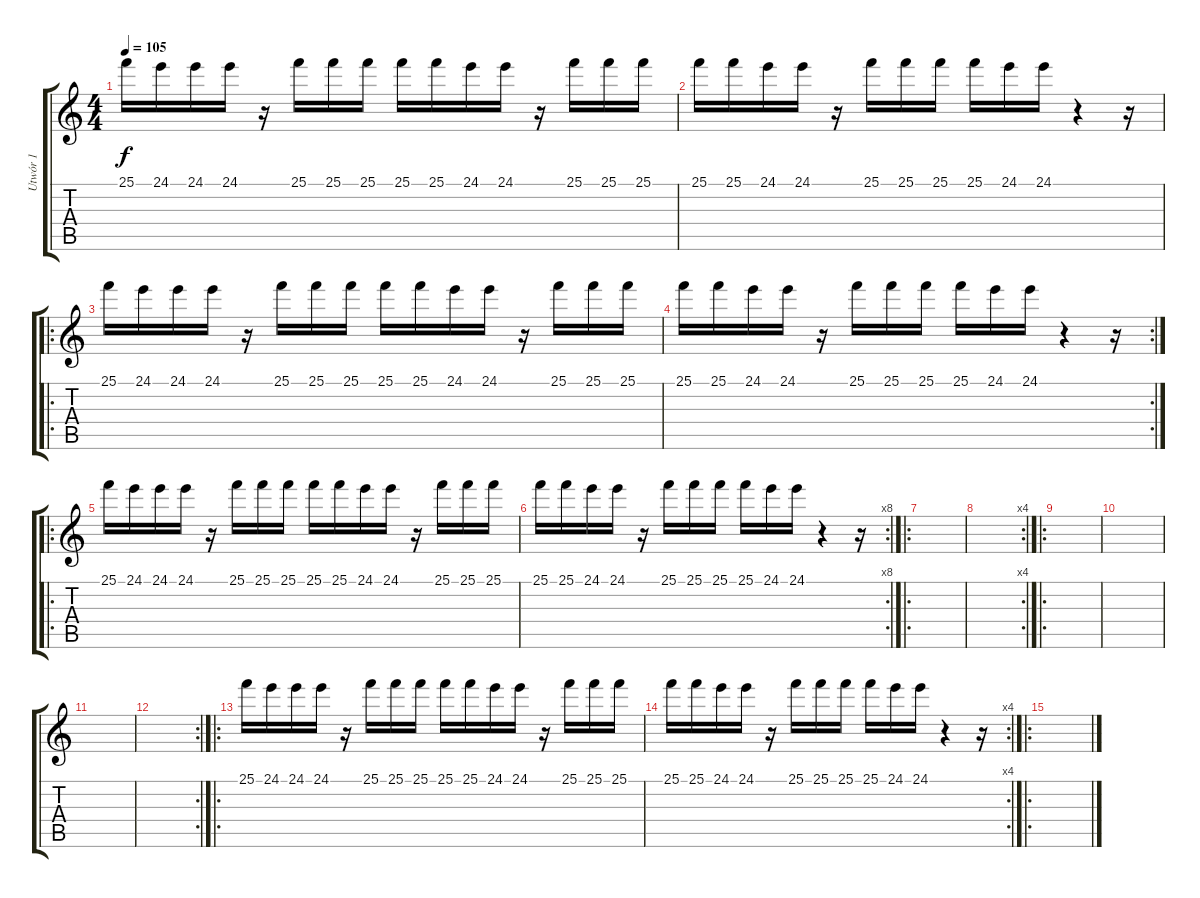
\track ("Utwór 1" "Utwór 1") {instrument tinklebell}
\staff {score tabs}
\tuning (E4 B3 G3 D3 A2 E2) {hide}
\ts (4 4)
\tempo 105
\clef g2
\ks c
25.1.16{dy f instrument tinklebell} 24.1.16 24.1.16 24.1.16 r.16 25.1.16 25.1.16 25.1.16 25.1.16 25.1.16 24.1.16 24.1.16 r.16 25.1.16 25.1.16 25.1.16 |
25.1.16 25.1.16 24.1.16 24.1.16 r.16 25.1.16 25.1.16 25.1.16 25.1.16 24.1.16 24.1.16 r.4 r.16 |
\ro
25.1.16 24.1.16 24.1.16 24.1.16 r.16 25.1.16 25.1.16 25.1.16 25.1.16 25.1.16 24.1.16 24.1.16 r.16 25.1.16 25.1.16 25.1.16 |
\rc 2
25.1.16 25.1.16 24.1.16 24.1.16 r.16 25.1.16 25.1.16 25.1.16 25.1.16 24.1.16 24.1.16 r.4 r.16 |
\ro
25.1.16 24.1.16 24.1.16 24.1.16 r.16 25.1.16 25.1.16 25.1.16 25.1.16 25.1.16 24.1.16 24.1.16 r.16 25.1.16 25.1.16 25.1.16 |
\rc 8
25.1.16 25.1.16 24.1.16 24.1.16 r.16 25.1.16 25.1.16 25.1.16 25.1.16 24.1.16 24.1.16 r.4 r.16 |
\ro
|
\rc 4
|
\ro
|
|
|
\rc 2
|
\ro
25.1.16 24.1.16 24.1.16 24.1.16 r.16 25.1.16 25.1.16 25.1.16 25.1.16 25.1.16 24.1.16 24.1.16 r.16 25.1.16 25.1.16 25.1.16 |
\rc 4
25.1.16 25.1.16 24.1.16 24.1.16 r.16 25.1.16 25.1.16 25.1.16 25.1.16 24.1.16 24.1.16 r.4 r.16 |
\ro
